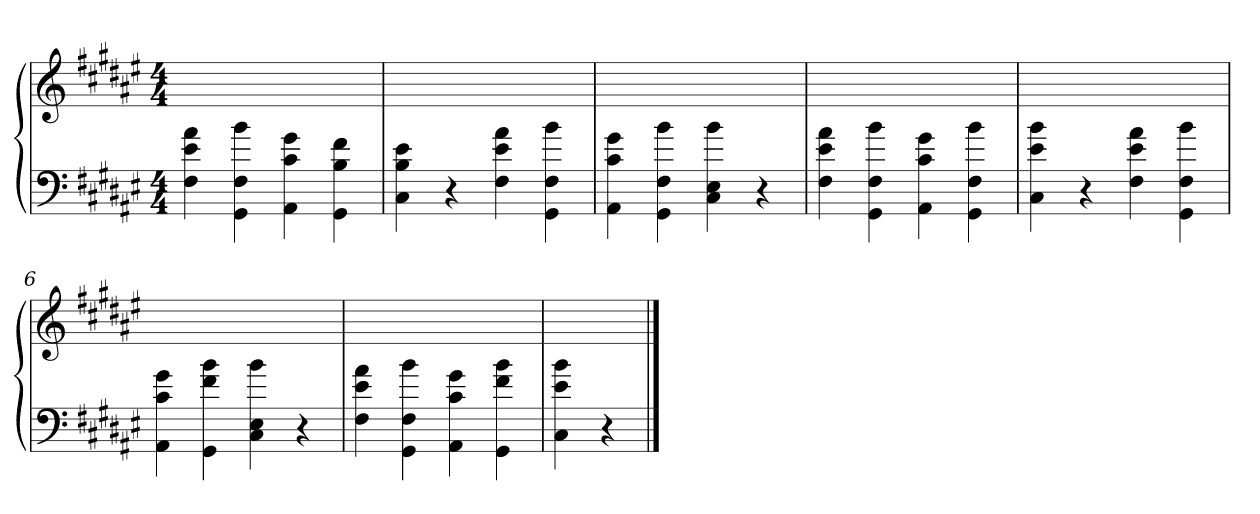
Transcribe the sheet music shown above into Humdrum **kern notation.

**kern	**kern
*part2	*part1
*staff2	*staff1
*clefF4	*clefG2
*k[f#c#g#d#a#e#]	*k[f#c#g#d#a#e#]
*F#:	*F#:
*M4/4	*M4/4
*MM60	*MM60
=1	=1
4F# 4e# 4a#	1ryy
4GG# 4F# 4b	.
4AA# 4c# 4g#	.
4GG# 4B 4f#	.
=2	=2
4C# 4B 4e#	1ryy
4r	.
4F# 4e# 4a#	.
4GG# 4F# 4b	.
=3	=3
4AA# 4c# 4g#	1ryy
4GG# 4F# 4b	.
4C# 4E# 4b	.
4r	.
=4	=4
4F# 4e# 4a#	1ryy
4GG# 4F# 4b	.
4AA# 4c# 4g#	.
4GG# 4F# 4b	.
=5	=5
4C# 4e# 4b	1ryy
4r	.
4F# 4e# 4a#	.
4GG# 4F# 4b	.
=6	=6
4AA# 4c# 4g#	1ryy
4GG# 4f# 4b	.
4C# 4E# 4b	.
4r	.
=7	=7
4F# 4e# 4a#	1ryy
4GG# 4F# 4b	.
4AA# 4c# 4g#	.
4GG# 4f# 4b	.
=8	=8
4C# 4e# 4b	2ryy
4r	.
==	==
*-	*-
